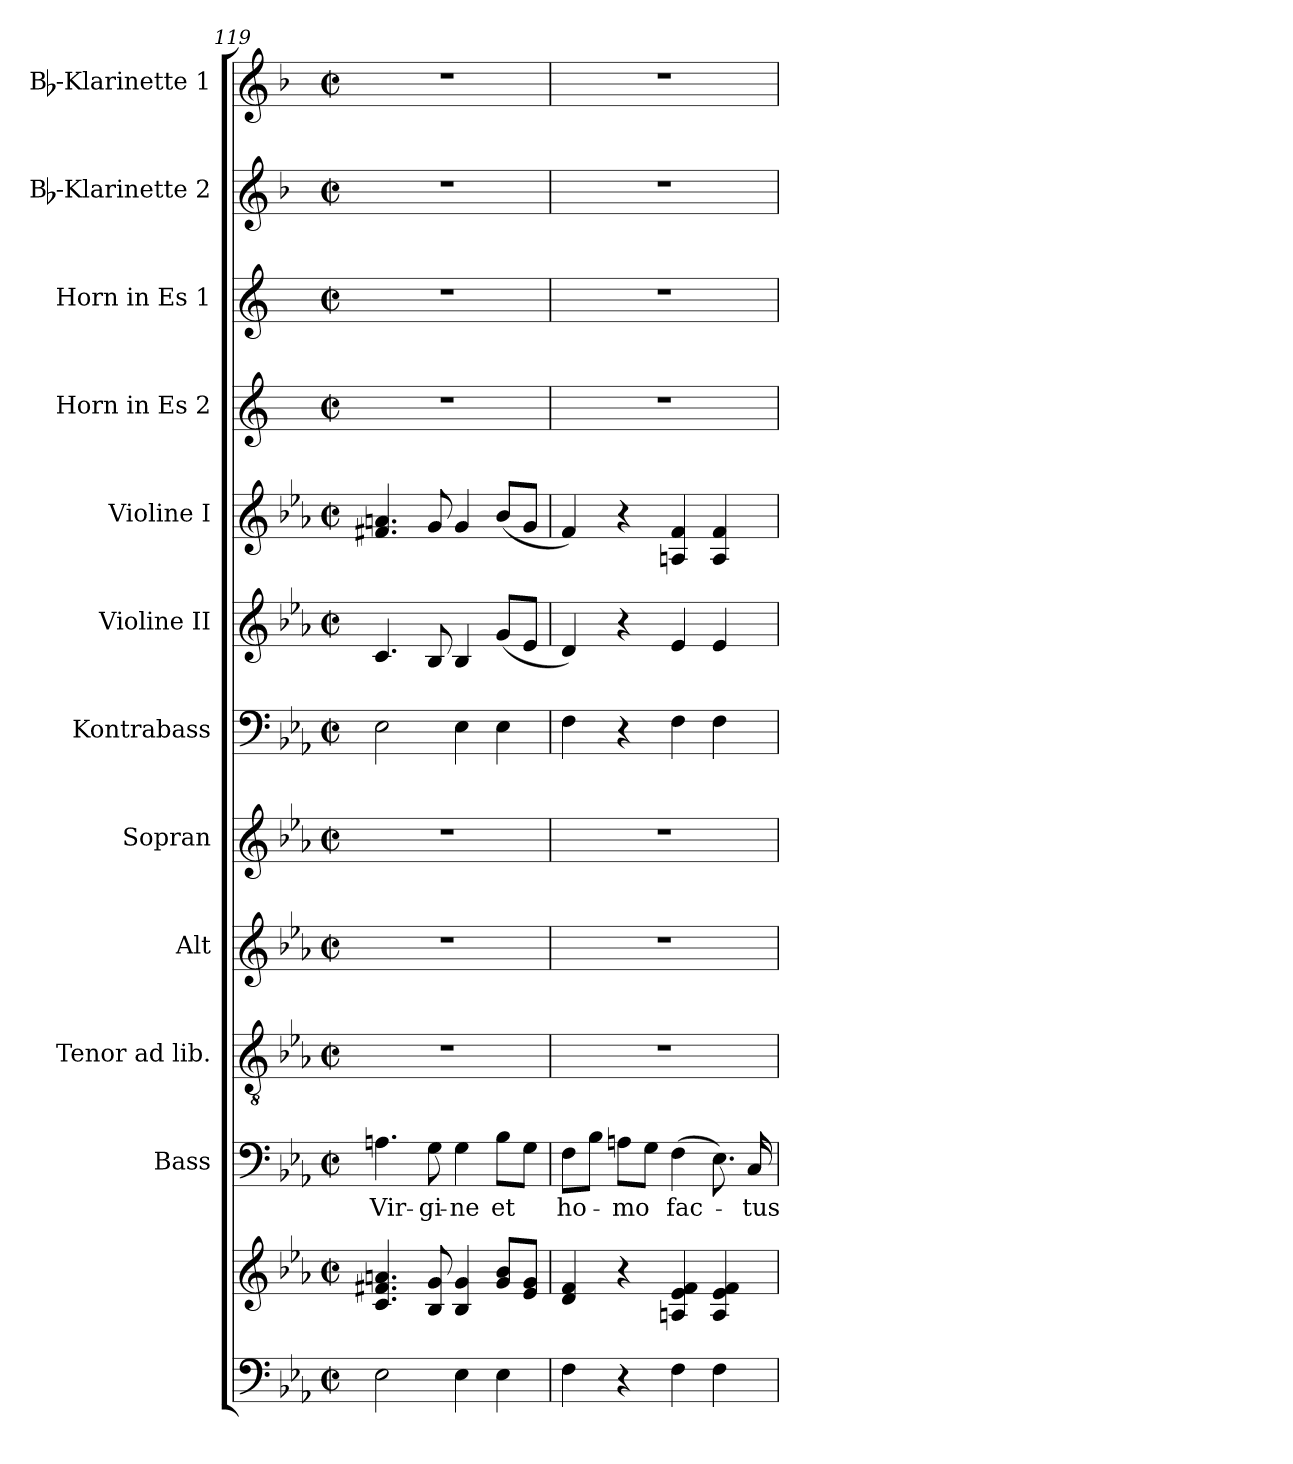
**kern	**kern	**kern	**text	**kern	**kern	**kern	**kern	**kern	**kern	**kern	**kern	**kern	**kern
*part12	*part12	*part11	*part11	*part10	*part9	*part8	*part7	*part6	*part5	*part4	*part3	*part2	*part1
*staff13	*staff12	*staff11	*staff11	*staff10	*staff9	*staff8	*staff7	*staff6	*staff5	*staff4	*staff3	*staff2	*staff1
*	*	*I"Bass	*	*I"Tenor ad lib.	*I"Alt	*I"Sopran	*I"Kontrabass	*I"Violine II	*I"Violine I	*I"Horn in Es 2	*I"Horn in Es 1	*I"Bb-Klarinette 2	*I"Bb-Klarinette 1
*	*	*I'B.	*	*I'T.	*I'A.	*I'S.	*I'Kb.	*I'Vl. II	*I'Vl. I	*	*	*I'Bb Kl. 2	*I'Bb Kl. 1
*clefF4	*clefG2	*clefF4	*	*clefGv2	*clefG2	*clefG2	*clefF4	*clefG2	*clefG2	*clefG2	*clefG2	*clefG2	*clefG2
*	*	*	*	*	*	*	*ITrd7c12	*	*	*ITrd5c9	*ITrd5c9	*ITrd1c2	*ITrd1c2
*k[b-e-a-]	*k[b-e-a-]	*k[b-e-a-]	*	*k[b-e-a-]	*k[b-e-a-]	*k[b-e-a-]	*k[b-e-a-]	*k[b-e-a-]	*k[b-e-a-]	*k[b-e-a-]	*k[b-e-a-]	*k[b-e-a-]	*k[b-e-a-]
*E-:	*E-:	*E-:	*	*E-:	*E-:	*E-:	*E-:	*E-:	*E-:	*E-:	*E-:	*E-:	*E-:
*M2/2	*M2/2	*M2/2	*	*M2/2	*M2/2	*M2/2	*M2/2	*M2/2	*M2/2	*M2/2	*M2/2	*M2/2	*M2/2
*met(c|)	*met(c|)	*met(c|)	*	*met(c|)	*met(c|)	*met(c|)	*met(c|)	*met(c|)	*met(c|)	*met(c|)	*met(c|)	*met(c|)	*met(c|)
=119	=119	=119	=119	=119	=119	=119	=119	=119	=119	=119	=119	=119	=119
!	!	!	!LO:LY:b	!	!	!	!	!	!	!	!	!	!
2E-\	4.c/ 4.f#X/ 4.an/	4.An\	Vir-	1r	1r	1r	2EE-\	4.c/	4.f#X/ 4.an/	1r	1r	1r	1r
!	!	!	!LO:LY:b	!	!	!	!	!	!	!	!	!	!
.	8B-/ 8g/	8G\	-gi-	.	.	.	.	8B-/	8g/	.	.	.	.
!	!	!	!LO:LY:b	!	!	!	!	!	!	!	!	!	!
4E-\	4B-/ 4g/	4G\	-ne	.	.	.	4EE-\	4B-/	4g/	.	.	.	.
!	!	!	!LO:LY:b	!	!	!	!	!	!	!	!	!	!
4E-\	8g/ 8b-/L	8B-\L	et	.	.	.	4EE-\	(<8g/L	(<8b-/L	.	.	.	.
.	8e-/ 8g/J	8G\J	.	.	.	.	.	8e-/J	8g/J	.	.	.	.
!!LO:PB:g=z
=120	=120	=120	=120	=120	=120	=120	=120	=120	=120	=120	=120	=120	=120
!	!	!	!LO:LY:b	!	!	!	!	!	!	!	!	!	!
4F\	4d/ 4f/	8F\L	ho-	1r	1r	1r	4FF\	4d/)	4f/)	1r	1r	1r	1r
.	.	8B-\J	.	.	.	.	.	.	.	.	.	.	.
!	!	!	!LO:LY:b	!	!	!	!	!	!	!	!	!	!
4r	4r	8An\L	-mo	.	.	.	4r	4r	4r	.	.	.	.
.	.	8G\J	.	.	.	.	.	.	.	.	.	.	.
!	!	!	!LO:LY:b	!	!	!	!	!	!	!	!	!	!
4F\	4An/ 4e-/ 4f/	(>4F\	fac-	.	.	.	4FF\	4e-/	4An/ 4f/	.	.	.	.
4F\	4A/ 4e-/ 4f/	8.E-\)	.	.	.	.	4FF\	4e-/	4A/ 4f/	.	.	.	.
!	!	!	!LO:LY:b	!	!	!	!	!	!	!	!	!	!
.	.	16C/	-tus	.	.	.	.	.	.	.	.	.	.
=	=	=	=	=	=	=	=	=	=	=	=	=	=
*-	*-	*-	*-	*-	*-	*-	*-	*-	*-	*-	*-	*-	*-
